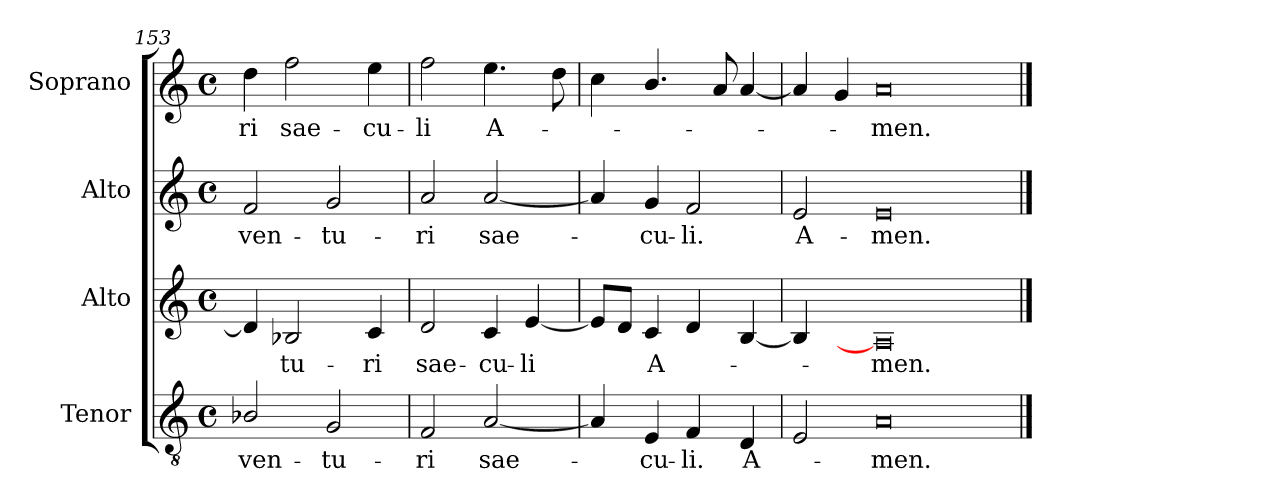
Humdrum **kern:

**kern	**text	**kern	**text	**kern	**text	**kern	**text
*part4	*part4	*part3	*part3	*part2	*part2	*part1	*part1
*staff4	*staff4	*staff3	*staff3	*staff2	*staff2	*staff1	*staff1
*I"Tenor	*	*I"Alto	*	*I"Alto	*	*I"Soprano	*
*I'T.	*	*I'A.	*	*I'A.	*	*I'S.	*
*clefGv2	*	*clefG2	*	*clefG2	*	*clefG2	*
*ITrd7c12	*	*	*	*	*	*	*
*k[]	*	*k[]	*	*k[]	*	*k[]	*
*C:	*	*C:	*	*C:	*	*C:	*
*M4/4	*	*M4/4	*	*M4/4	*	*M4/4	*
*met(c)	*	*met(c)	*	*met(c)	*	*met(c)	*
=153	=153	=153	=153	=153	=153	=153	=153
!	!LO:LY:b:color=#000000	!	!	!	!	!	!
!	!	!	!	!	!LO:LY:b:color=#000000	!	!
!	!	!	!	!	!	!	!LO:LY:b:color=#000000
2BB-Xi/	ven-	4di/]	.	2fi/	ven-	4ddi\	-ri
!	!	!	!LO:LY:b:color=#000000	!	!	!	!
!	!	!	!	!	!	!	!LO:LY:b:color=#000000
.	.	2B-Xi/	-tu-	.	.	2ffi\	sae-
!	!LO:LY:b:color=#000000	!	!	!	!	!	!
!	!	!	!	!	!LO:LY:b:color=#000000	!	!
2GGi/	-tu-	.	.	2gi/	-tu-	.	.
!	!	!	!LO:LY:b:color=#000000	!	!	!	!
!	!	!	!	!	!	!	!LO:LY:b:color=#000000
.	.	4ci/	-ri	.	.	4eei\	-cu-
=154	=154	=154	=154	=154	=154	=154	=154
!	!LO:LY:b:color=#000000	!	!	!	!	!	!
!	!	!	!LO:LY:b:color=#000000	!	!	!	!
!	!	!	!	!	!LO:LY:b:color=#000000	!	!
!	!	!	!	!	!	!	!LO:LY:b:color=#000000
2FFi/	-ri	2di/	sae-	2ai/	-ri	2ffi\	-li
!	!LO:LY:b:color=#000000	!	!	!	!	!	!
!	!	!	!LO:LY:b:color=#000000	!	!	!	!
!	!	!	!	!	!LO:LY:b:color=#000000	!	!
!	!	!	!	!	!	!	!LO:LY:b:color=#000000
[2AAi/	sae-	4ci/	-cu-	[2ai/	sae-	4.eei\	A-
!	!	!	!LO:LY:b:color=#000000	!	!	!	!
.	.	[4ei/	-li	.	.	.	.
.	.	.	.	.	.	8ddi\	.
=155	=155	=155	=155	=155	=155	=155	=155
4AAi/]	.	8ei/L]	.	4ai/]	.	4cci\	.
.	.	8di/J	.	.	.	.	.
!	!LO:LY:b:color=#000000	!	!	!	!	!	!
!	!	!	!LO:LY:b:color=#000000	!	!	!	!
!	!	!	!	!	!LO:LY:b:color=#000000	!	!
4EEi/	-cu-	4ci/	A-	4gi/	-cu-	4.bi/	.
!	!LO:LY:b:color=#000000	!	!	!	!	!	!
!	!	!	!	!	!LO:LY:b:color=#000000	!	!
4FFi/	-li.	4di/	.	2fi/	-li.	.	.
.	.	.	.	.	.	8ai/	.
!	!LO:LY:b:color=#000000	!	!	!	!	!	!
4DDi/	A-	[4Bi/	.	.	.	[4ai/	.
=156	=156	=156	=156	=156	=156	=156	=156
!	!	!	!	!	!LO:LY:b:color=#000000	!	!
2EEi/	.	4Bi/]	.	2ei/	A-	4ai/]	.
.	.	[4Ai/yy	.	.	.	4gi/	.
!	!LO:LY:b:color=#000000	!	!	!	!	!	!
!	!	!	!LO:LY:b:color=#000000	!	!	!	!
!	!	!	!	!	!LO:LY:b:color=#000000	!	!
!	!	!	!	!	!	!	!LO:LY:b:color=#000000
0AAi	-men.	0Ai]	-men.	0ei	-men.	0ai	-men.
==	==	==	==	==	==	==	==
*-	*-	*-	*-	*-	*-	*-	*-
